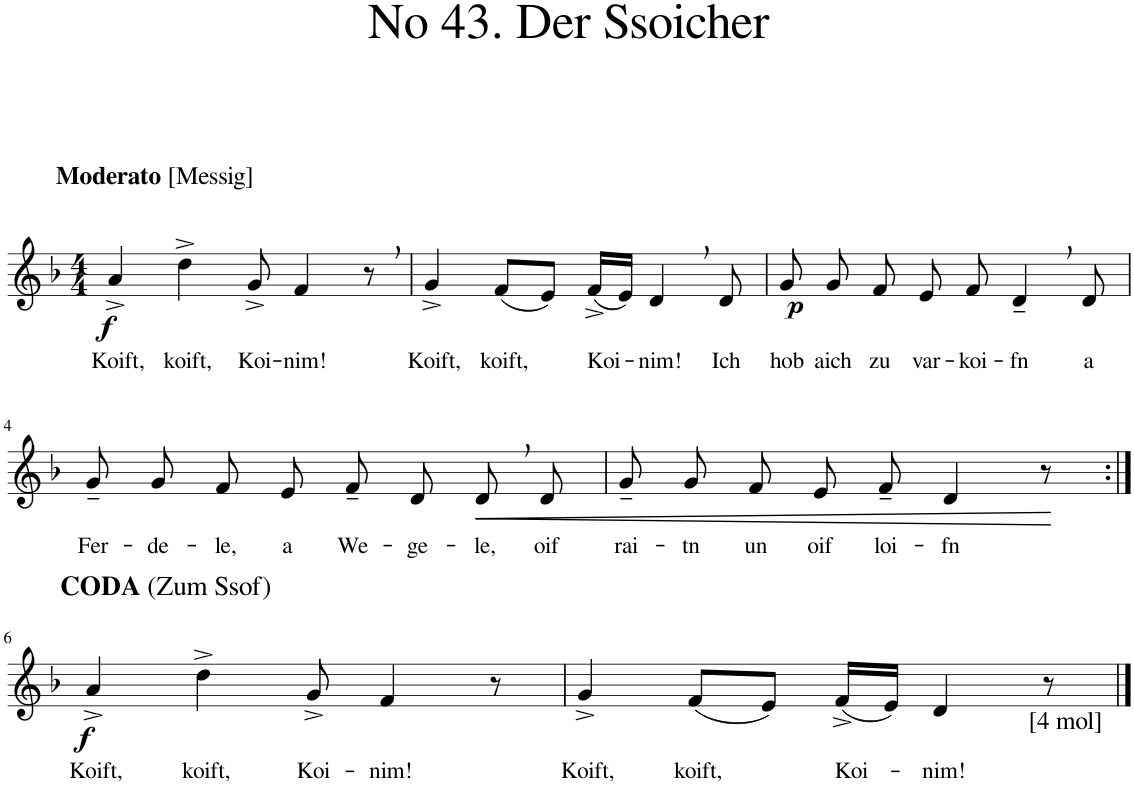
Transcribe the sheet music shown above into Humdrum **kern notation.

**kern	**text	**dynam
*part1	*part1	*part1
*staff1	*staff1	*staff1
*I"Klavier	*	*
*I'Klav.	*	*
*clefG2	*	*
*k[b-]	*	*
*M4/4	*	*
=1	=1	=1
!LO:TX:a:B:t=Moderato	!	!
!LO:TX:a:t=[Messig]	!	!
!	!LO:LY:b	!LO:DY:b
4a^/	Koift,	f
!	!LO:LY:b	!
4dd^\	koift,	.
!	!LO:LY:b	!
8g^/	Koi-	.
!	!LO:LY:b	!
4f/	-nim!	.
8r	.	.
=2	=2	=2
!	!LO:LY:b	!
4g^/	Koift,	.
!	!LO:LY:b	!
(8f/L	koift,	.
8e/J)	.	.
!	!LO:LY:b	!
(16f^/LL	Koi-	.
16e/JJ)	.	.
!	!LO:LY:b	!
4d,/	-nim!	.
!	!LO:LY:b	!
8d/	Ich	.
=3	=3	=3
!	!LO:LY:b	!LO:DY:b
8g/	hob	p
!	!LO:LY:b	!
8g/	aich	.
!	!LO:LY:b	!
8f/	zu	.
!	!LO:LY:b	!
8e/	var-	.
!	!LO:LY:b	!
8f/	-koi-	.
!	!LO:LY:b	!
4d~,/	-fn	.
!	!LO:LY:b	!
8d/	a	.
!!LO:LB:g=z
=4	=4	=4
!	!LO:LY:b	!
8g~/	Fer-	.
!	!LO:LY:b	!
8g/	-de-	.
!	!LO:LY:b	!
8f/	-le,	.
!	!LO:LY:b	!
8e/	a	.
!	!LO:LY:b	!
8f~/	We-	.
!	!LO:LY:b	!
8d/	-ge-	.
!	!LO:LY:b	!LO:HP:b
8d,/	-le,	<
!	!LO:LY:b	!
8d/	oif	.
.	.	[
=5	=5	=5
!	!LO:LY:b	!
8g~/	rai-	.
!	!LO:LY:b	!
8g/	-tn	.
!	!LO:LY:b	!
8f/	un	.
!	!LO:LY:b	!
8e/	oif	.
!	!LO:LY:b	!
8f~/	loi-	.
!	!LO:LY:b	!
4d/	-fn	.
8r	.	.
!!LO:LB:g=z
=6:|!	=6:|!	=6:|!
!LO:TX:a:t=(Zum Ssof)	!	!
!	!LO:LY:b	!LO:DY:b
4a^/	Koift,	f
!	!LO:LY:b	!
4dd^\	koift,	.
!	!LO:LY:b	!
8g^/	Koi-	.
!	!LO:LY:b	!
4f/	-nim!	.
8r	.	.
=7	=7	=7
!	!LO:LY:b	!
4g^/	Koift,	.
!	!LO:LY:b	!
(8f/L	koift,	.
8e/J)	.	.
!	!LO:LY:b	!
(16f^/LL	Koi-	.
16e/JJ)	.	.
!LO:TX:b:t=[4 mol]	!	!
!	!LO:LY:b	!
4d/	-nim!	.
8r	.	.
==	==	==
*-	*-	*-
